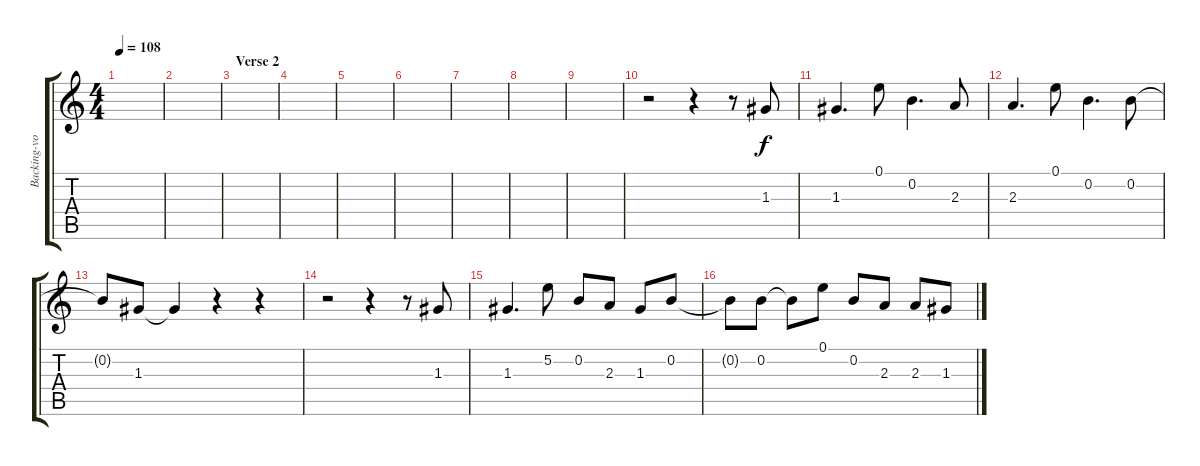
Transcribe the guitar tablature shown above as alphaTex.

\track ("Backing-vocals" "Backing-vo") {instrument acousticguitarnylon}
\staff {score tabs}
\tuning (E4 B3 G3 D3 A2 E2) {hide}
\ts (4 4)
\tempo 108
\clef g2
\ks c
|
|
\section ("" "Verse 2")
|
|
|
|
|
|
|
r.2 r.4 r.8 1.3.8 |
1.3.4{d} 0.1.8 0.2.4{d} 2.3.8 |
2.3.4{d} 0.1.8 0.2.4{d} 0.2.8 |
0.2{t}.8 1.3.8 1.3{t}.4 r.4 r.4 |
r.2 r.4 r.8 1.3.8 |
1.3.4{d} 5.2.8 0.2.8 2.3.8 1.3.8 0.2.8 |
0.2{t}.8 0.2.8 0.2{t}.8 0.1.8 0.2.8 2.3.8 2.3.8 1.3.8
